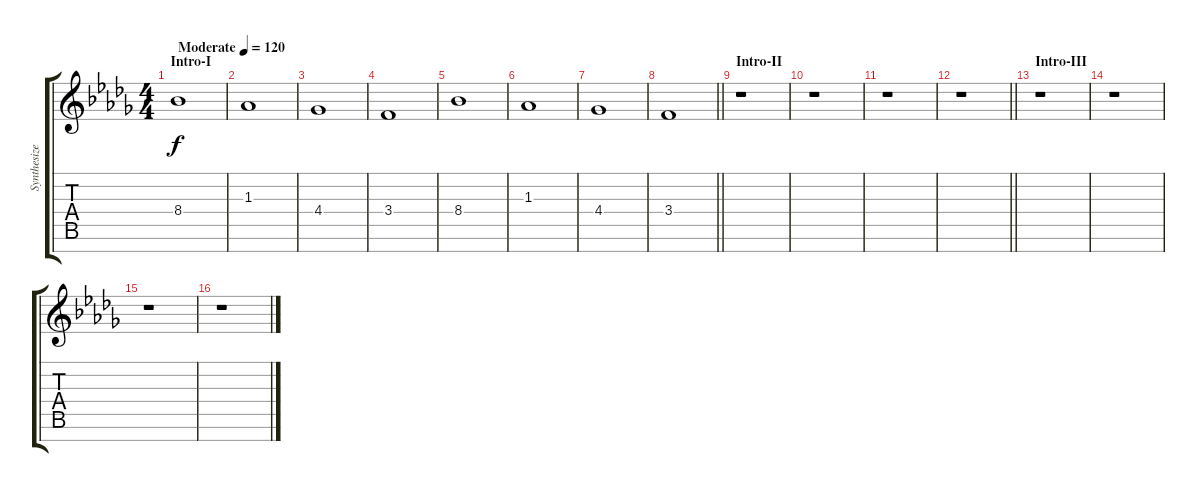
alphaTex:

\track ("Synthesizer" "Synthesize") {instrument pad2warm}
\staff {score tabs}
\tuning (E5 B4 G4 D4 A3 E3 B2) {hide}
\ts (4 4)
\section ("" "Intro-I")
\tempo (120 "Moderate")
\clef g2
\ks db
8.4.1{dy f instrument pad2warm} |
1.3.1 |
4.4.1 |
3.4.1 |
8.4.1 |
1.3.1 |
4.4.1 |
\barLineRight lightlight
3.4.1 |
\section ("" "Intro-II")
r.1 |
r.1 |
r.1 |
\barLineRight lightlight
r.1 |
\section ("" "Intro-III")
r.1 |
r.1 |
r.1 |
r.1
